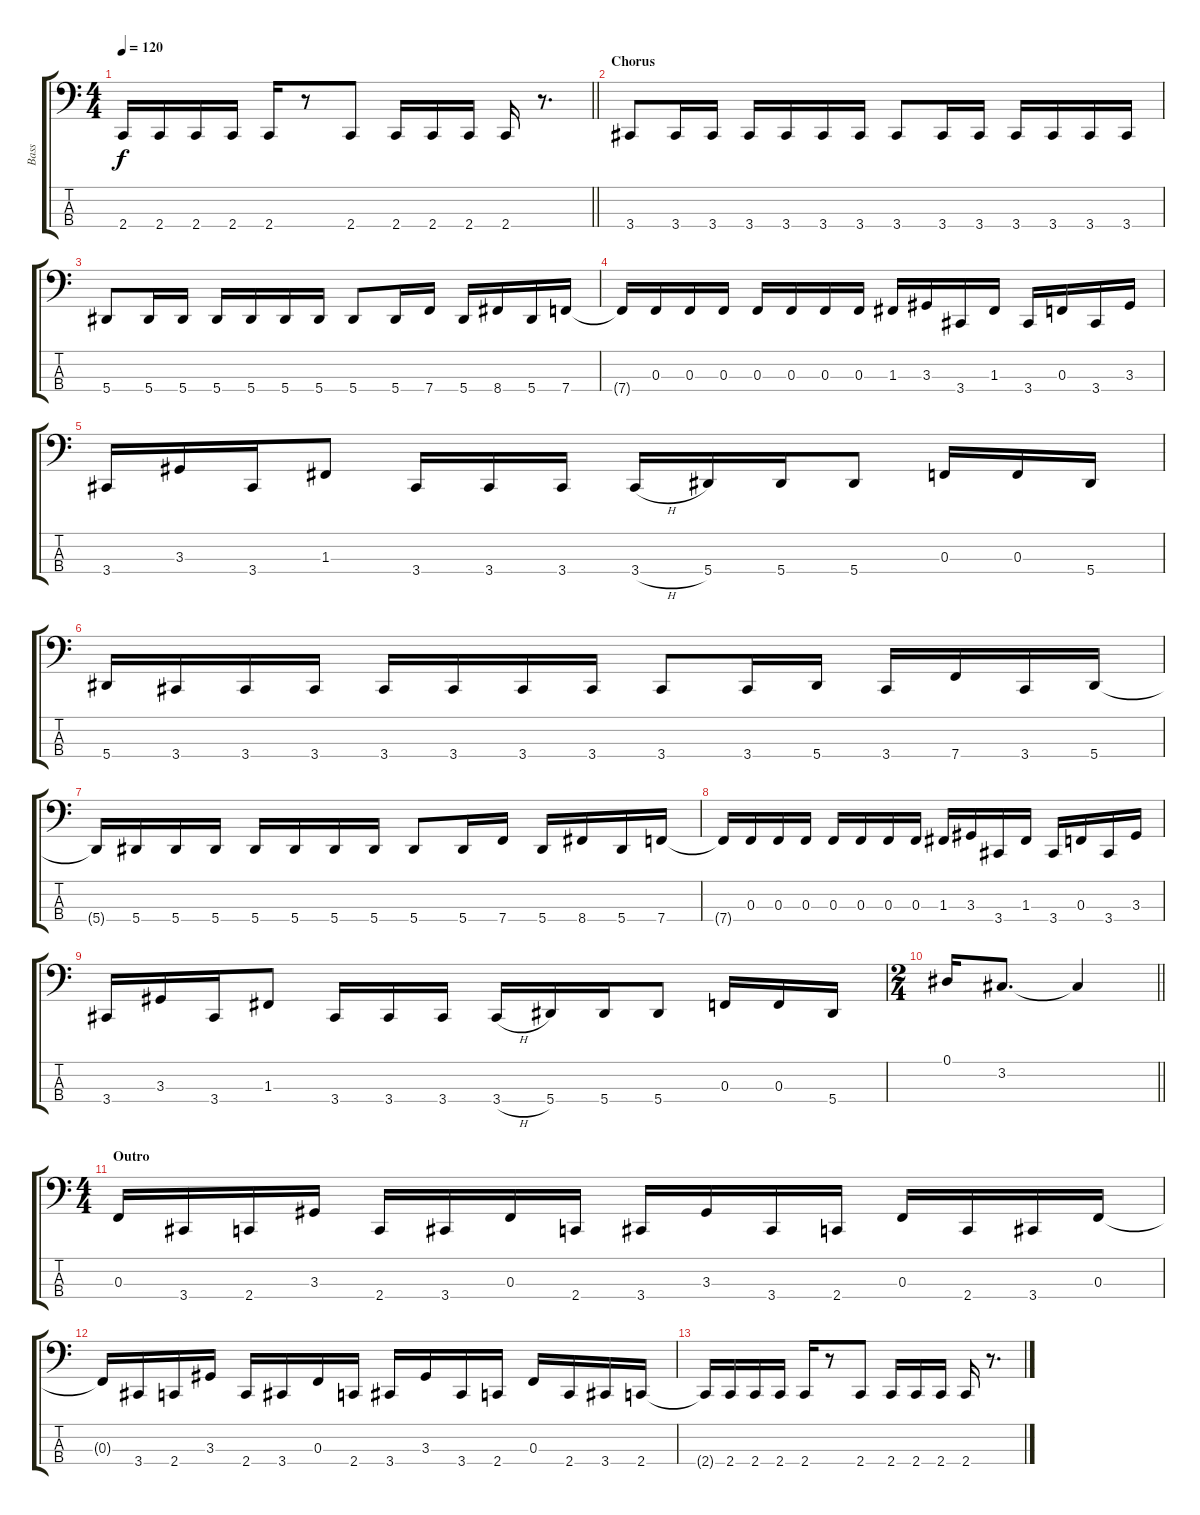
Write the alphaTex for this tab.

\track ("Bass" "Bass") {instrument electricbassfinger}
\staff {score tabs}
\tuning (Eb2 Bb1 F1 Bb0) {hide}
\ts (4 4)
\tempo 120
\clef f4
\barLineRight lightlight
\ks c
2.4{t}.16{dy f} 2.4.16 2.4.16 2.4.16 2.4.16 r.8 2.4.8 2.4.16 2.4.16 2.4.16 2.4.16 r.8{d} |
\section ("" "Chorus")
3.4.8 3.4.16 3.4.16 3.4.16 3.4.16 3.4.16 3.4.16 3.4.8 3.4.16 3.4.16 3.4.16 3.4.16 3.4.16 3.4.16 |
5.4.8 5.4.16 5.4.16 5.4.16 5.4.16 5.4.16 5.4.16 5.4.8 5.4.16 7.4.16 5.4.16 8.4.16 5.4.16 7.4.16 |
7.4{t}.16 0.3.16 0.3.16 0.3.16 0.3.16 0.3.16 0.3.16 0.3.16 1.3.16 3.3.16 3.4.16 1.3.16 3.4.16 0.3.16 3.4.16 3.3.16 |
3.4.16 3.3.16 3.4.16 1.3.8 3.4.16 3.4.16 3.4.16 3.4{h}.16 5.4.16 5.4.16 5.4.8 0.3.16 0.3.16 5.4.16 |
5.4.16 3.4.16 3.4.16 3.4.16 3.4.16 3.4.16 3.4.16 3.4.16 3.4.8 3.4.16 5.4.16 3.4.16 7.4.16 3.4.16 5.4.16 |
5.4{t}.16 5.4.16 5.4.16 5.4.16 5.4.16 5.4.16 5.4.16 5.4.16 5.4.8 5.4.16 7.4.16 5.4.16 8.4.16 5.4.16 7.4.16 |
7.4{t}.16 0.3.16 0.3.16 0.3.16 0.3.16 0.3.16 0.3.16 0.3.16 1.3.16 3.3.16 3.4.16 1.3.16 3.4.16 0.3.16 3.4.16 3.3.16 |
3.4.16 3.3.16 3.4.16 1.3.8 3.4.16 3.4.16 3.4.16 3.4{h}.16 5.4.16 5.4.16 5.4.8 0.3.16 0.3.16 5.4.16 |
\ts (2 4)
\barLineRight lightlight
0.1.16 3.2.8{d} 3.2{t}.4 |
\ts (4 4)
\section ("" "Outro")
0.3.16 3.4.16 2.4.16 3.3.16 2.4.16 3.4.16 0.3.16 2.4.16 3.4.16 3.3.16 3.4.16 2.4.16 0.3.16 2.4.16 3.4.16 0.3.16 |
0.3{t}.16 3.4.16 2.4.16 3.3.16 2.4.16 3.4.16 0.3.16 2.4.16 3.4.16 3.3.16 3.4.16 2.4.16 0.3.16 2.4.16 3.4.16 2.4.16 |
2.4{t}.16 2.4.16 2.4.16 2.4.16 2.4.16 r.8 2.4.8 2.4.16 2.4.16 2.4.16 2.4.16 r.8{d}
